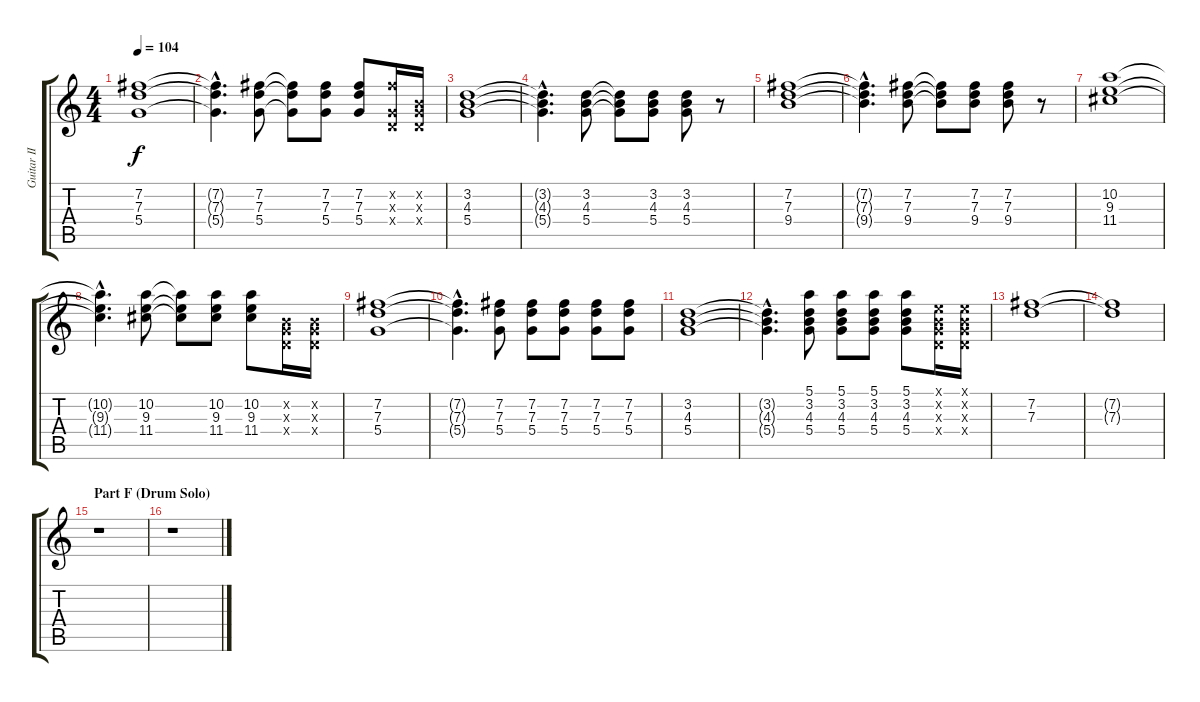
\track ("Guitar II (Die)" "Guitar II ") {instrument distortionguitar}
\staff {score tabs}
\tuning (E4 B3 G3 D3 A2 E2) {hide}
\ts (4 4)
\tempo 104
\clef g2
\ks c
(7.2 7.3 5.4).1{dy f} |
(7.2{hac t} 7.3{hac t} 5.4{hac t}).4{d} (7.2 7.3 5.4).8 (7.2{t} 7.3{t} 5.4{t}).8 (7.2 7.3 5.4).8 (7.2 7.3 5.4).8 (7.2{x} 0.3{x} 0.4{x}).16 (0.2{x} 0.3{x} 0.4{x}).16 |
(3.2 4.3 5.4).1 |
(3.2{hac t} 4.3{hac t} 5.4{hac t}).4{d} (3.2 4.3 5.4).8 (3.2{t} 4.3{t} 5.4{t}).8 (3.2 4.3 5.4).8 (3.2 4.3 5.4).8 r.8 |
(7.2 7.3 9.4).1 |
(7.2{hac t} 7.3{hac t} 9.4{hac t}).4{d} (7.2 7.3 9.4).8 (7.2{t} 7.3{t} 9.4{t}).8 (7.2 7.3 9.4).8 (7.2 7.3 9.4).8 r.8 |
(10.2 9.3 11.4).1 |
(10.2{hac t} 9.3{hac t} 11.4{hac t}).4{d} (10.2 9.3 11.4).8 (10.2{t} 9.3{t} 11.4{t}).8 (10.2 9.3 11.4).8 (10.2 9.3 11.4).8 (0.2{x} 0.3{x} 0.4{x}).16 (0.2{x} 0.3{x} 0.4{x}).16 |
(7.2 7.3 5.4).1 |
(7.2{hac t} 7.3{hac t} 5.4{hac t}).4{d} (7.2 7.3 5.4).8 (7.2 7.3 5.4).8 (7.2 7.3 5.4).8 (7.2 7.3 5.4).8 (7.2 7.3 5.4).8 |
(3.2 4.3 5.4).1 |
(3.2{hac t} 4.3{hac t} 5.4{hac t}).4{d} (5.1 3.2 4.3 5.4).8 (5.1 3.2 4.3 5.4).8 (5.1 3.2 4.3 5.4).8 (5.1 3.2 4.3 5.4).8 (0.1{x} 0.2{x} 0.3{x} 0.4{x}).16 (0.1{x} 0.2{x} 0.3{x} 0.4{x}).16 |
(7.2 7.3).1 |
(7.2{t} 7.3{t}).1 |
\section ("" "Part F (Drum Solo)")
r.1 |
r.1
